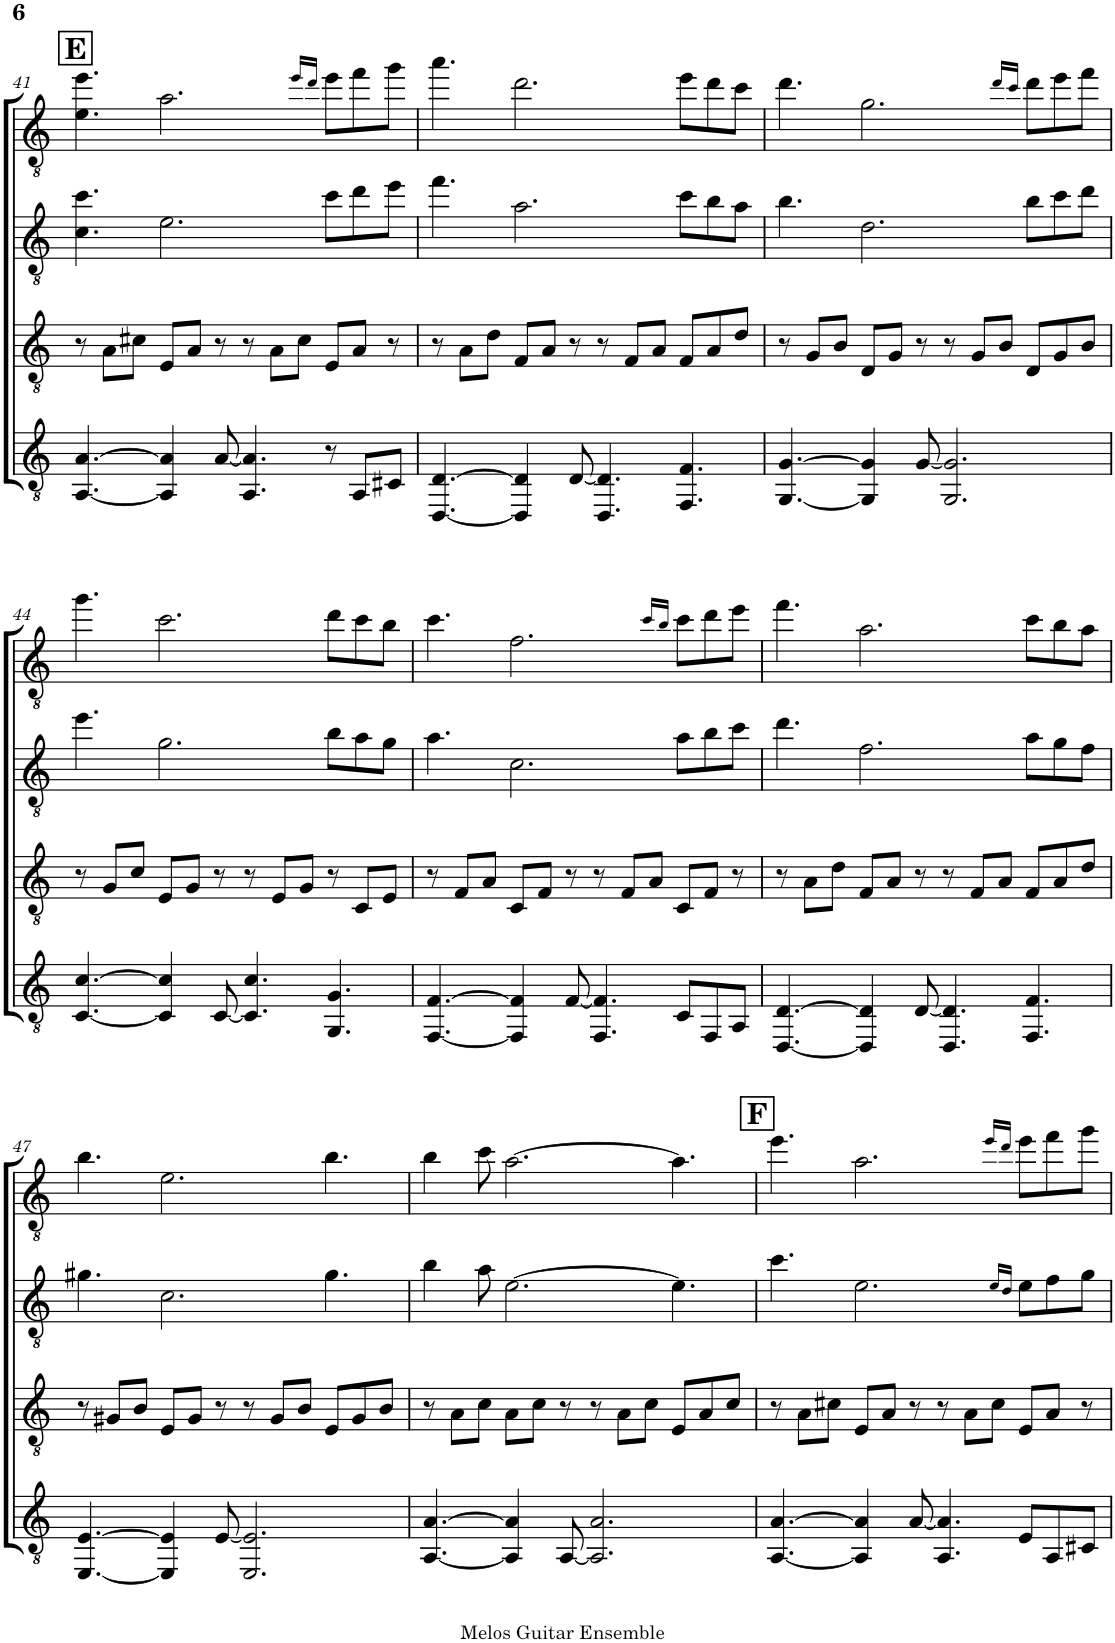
**kern	**kern	**kern	**kern
*part4	*part3	*part2	*part1
*staff4	*staff3	*staff2	*staff1
*I"Gt-4	*I"Gt-3	*I"Gt-2	*I"Gt-1
!!LO:PB:g=z
*clefGv2	*clefGv2	*clefGv2	*clefGv2
*k[]	*k[]	*k[]	*k[]
*M12/8	*M12/8	*M12/8	*M12/8
!!LO:REH:place=s1:a:B:cj:fs=14:t=E
=41	=41	=41	=41
[4.AA/ [4.A/	8r	4.c\ 4.cc\	4.e\ 4.ee\
.	8A\L	.	.
.	8c#X\J	.	.
4AA/] 4A/]	8E/L	2.e\	2.a\
.	8A/J	.	.
[8A/	8r	.	.
4.AA/ 4.A/]	8r	.	.
.	8A\L	.	.
.	8c#\J	.	.
.	.	.	16qee/LL
.	.	.	16qdd/JJ
8r	8E/L	8cc\L	8ee\L
8AA/L	8A/J	8dd\	8ff\
8C#X/J	8r	8ee\J	8gg\J
=42	=42	=42	=42
[4.DD/ [4.D/	8r	4.ff\	4.aa\
.	8A\L	.	.
.	8d\J	.	.
4DD/] 4D/]	8F/L	2.a\	2.dd\
.	8A/J	.	.
[8D/	8r	.	.
4.DD/ 4.D/]	8r	.	.
.	8F/L	.	.
.	8A/J	.	.
4.FF/ 4.F/	8F/L	8cc\L	8ee\L
.	8A/	8b\	8dd\
.	8d/J	8a\J	8cc\J
=43	=43	=43	=43
[4.GG/ [4.G/	8r	4.b\	4.dd\
.	8G/L	.	.
.	8B/J	.	.
4GG/] 4G/]	8D/L	2.d\	2.g\
.	8G/J	.	.
[8G/	8r	.	.
2.GG/ 2.G/]	8r	.	.
.	8G/L	.	.
.	8B/J	.	.
.	.	.	16qdd/LL
.	.	.	16qcc/JJ
.	8D/L	8b\L	8dd\L
.	8G/	8cc\	8ee\
.	8B/J	8dd\J	8ff\J
!!LO:LB:g=z
=44	=44	=44	=44
[4.C/ [4.c/	8r	4.ee\	4.gg\
.	8G/L	.	.
.	8c/J	.	.
4C/] 4c/]	8E/L	2.g\	2.cc\
.	8G/J	.	.
[8C/	8r	.	.
4.C/] 4.c/	8r	.	.
.	8E/L	.	.
.	8G/J	.	.
4.GG/ 4.G/	8r	8b\L	8dd\L
.	8C/L	8a\	8cc\
.	8E/J	8g\J	8b\J
=45	=45	=45	=45
[4.FF/ [4.F/	8r	4.a\	4.cc\
.	8F/L	.	.
.	8A/J	.	.
4FF/] 4F/]	8C/L	2.c\	2.f\
.	8F/J	.	.
[8F/	8r	.	.
4.FF/ 4.F/]	8r	.	.
.	8F/L	.	.
.	8A/J	.	.
.	.	.	16qcc/LL
.	.	.	16qb/JJ
8C/L	8C/L	8a\L	8cc\L
8FF/	8F/J	8b\	8dd\
8AA/J	8r	8cc\J	8ee\J
=46	=46	=46	=46
[4.DD/ [4.D/	8r	4.dd\	4.ff\
.	8A\L	.	.
.	8d\J	.	.
4DD/] 4D/]	8F/L	2.f\	2.a\
.	8A/J	.	.
[8D/	8r	.	.
4.DD/ 4.D/]	8r	.	.
.	8F/L	.	.
.	8A/J	.	.
4.FF/ 4.F/	8F/L	8a\L	8cc\L
.	8A/	8g\	8b\
.	8d/J	8f\J	8a\J
!!LO:LB:g=z
=47	=47	=47	=47
[4.EE/ [4.E/	8r	4.g#X\	4.b\
.	8G#X/L	.	.
.	8B/J	.	.
4EE/] 4E/]	8E/L	2.c\	2.e\
.	8G#/J	.	.
[8E/	8r	.	.
2.EE/ 2.E/]	8r	.	.
.	8G#/L	.	.
.	8B/J	.	.
.	8E/L	4.g#\	4.b\
.	8G#/	.	.
.	8B/J	.	.
=48	=48	=48	=48
[4.AA/ [4.A/	8r	4b\	4b\
.	8A\L	.	.
.	8c\J	8a\	8cc\
4AA/] 4A/]	8A\L	[2.e\	[2.a\
.	8c\J	.	.
[8AA/	8r	.	.
2.AA/] 2.A/	8r	.	.
.	8A\L	.	.
.	8c\J	.	.
.	8E/L	4.e\]	4.a\]
.	8A/	.	.
.	8c/J	.	.
!!LO:REH:place=s1:a:B:cj:fs=14:t=F
=49	=49	=49	=49
[4.AA/ [4.A/	8r	4.cc\	4.ee\
.	8A\L	.	.
.	8c#X\J	.	.
4AA/] 4A/]	8E/L	2.e\	2.a\
.	8A/J	.	.
[8A/	8r	.	.
4.AA/ 4.A/]	8r	.	.
.	8A\L	.	.
.	8c#\J	.	.
.	.	16qe/LL	16qee/LL
.	.	16qd/JJ	16qdd/JJ
8E/L	8E/L	8e\L	8ee\L
8AA/	8A/J	8f\	8ff\
8C#X/J	8r	8g\J	8gg\J
=	=	=	=
*-	*-	*-	*-
